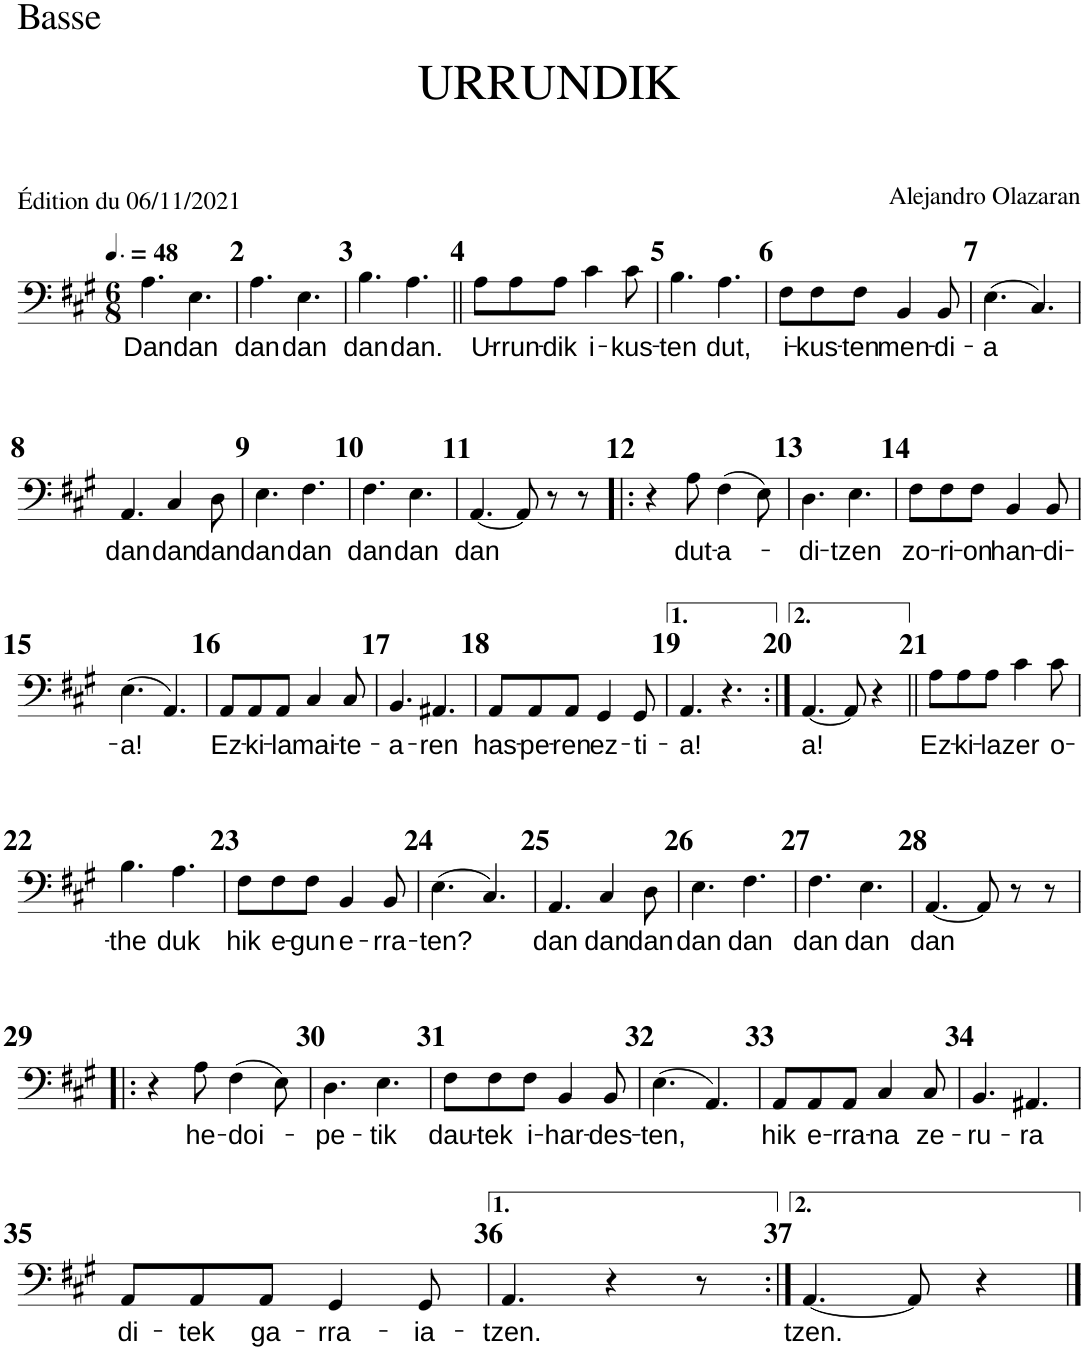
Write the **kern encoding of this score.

**kern	**text
*part1	*part1
*staff1	*staff1
*I"Basse	*
*I'B.	*
*clefF4	*
*k[f#c#g#]	*
*M6/8	*
*MM72	*
=1	=1
!	!LO:LY:b
4.A\	-Dan
!	!LO:LY:b
4.E\	dan
=2	=2
!	!LO:LY:b
4.A\	dan
!	!LO:LY:b
4.E\	dan
=3	=3
!	!LO:LY:b
4.B\	dan
!	!LO:LY:b
4.A\	dan.
=4||	=4||
!	!LO:LY:b
8A\L	U-
!	!LO:LY:b
8A\	-rrun-
!	!LO:LY:b
8A\J	-dik
!	!LO:LY:b
4c#\	i-
!	!LO:LY:b
8c#\	-kus-
=5	=5
!	!LO:LY:b
4.B\	-ten
!	!LO:LY:b
4.A\	dut,
=6	=6
!	!LO:LY:b
8F#\L	i-
!	!LO:LY:b
8F#\	-kus-
!	!LO:LY:b
8F#\J	-ten
!	!LO:LY:b
4BB/	men-
!	!LO:LY:b
8BB/	-di-
=7	=7
!	!LO:LY:b
(4.E\	-a
4.C#/)	.
!!LO:LB:g=z
=8	=8
!	!LO:LY:b
4.AA/	dan
!	!LO:LY:b
4C#/	dan
!	!LO:LY:b
8D\	dan
=9	=9
!	!LO:LY:b
4.E\	dan
!	!LO:LY:b
4.F#\	dan
=10	=10
!	!LO:LY:b
4.F#\	dan
!	!LO:LY:b
4.E\	dan
=11	=11
!	!LO:LY:b
[4.AA/	dan
8AA/]	.
8r	.
8r	.
=12!|:	=12!|:
4r	.
!	!LO:LY:b
8A\	-dut-
!	!LO:LY:b
(4F#\	a-
8E\)	.
=13	=13
!	!LO:LY:b
4.D\	di-
!	!LO:LY:b
4.E\	-tzen
=14	=14
!	!LO:LY:b
8F#\L	zo-
!	!LO:LY:b
8F#\	-ri-
!	!LO:LY:b
8F#\J	-on
!	!LO:LY:b
4BB/	han-
!	!LO:LY:b
8BB/	-di-
!!LO:LB:g=z
=15	=15
!	!LO:LY:b
(4.E\	-a!
4.AA/)	.
=16	=16
!	!LO:LY:b
8AA/L	Ez-
!	!LO:LY:b
8AA/	-ki-
!	!LO:LY:b
8AA/J	-la
!	!LO:LY:b
4C#/	mai-
!	!LO:LY:b
8C#/	-te-
=17	=17
!	!LO:LY:b
4.BB/	-a-
!	!LO:LY:b
4.AA#X/	-ren
=18	=18
!	!LO:LY:b
8AA/L	has-
!	!LO:LY:b
8AA/	-pe-
!	!LO:LY:b
8AA/J	-ren
!	!LO:LY:b
4GG#/	ez-
!	!LO:LY:b
8GG#/	-ti-
=19	=19
!	!LO:LY:b
4.AA/	-a!
4.r	.
=20:|!	=20:|!
!	!LO:LY:b
[4.AA/	-a!
8AA/]	.
4r	.
=21||	=21||
!	!LO:LY:b
8A\L	Ez-
!	!LO:LY:b
8A\	-ki-
!	!LO:LY:b
8A\J	-la
!	!LO:LY:b
4c#\	zer
!	!LO:LY:b
8c#\	o-
!!LO:LB:g=z
=22	=22
!	!LO:LY:b
4.B\	-the
!	!LO:LY:b
4.A\	duk
=23	=23
!	!LO:LY:b
8F#\L	hik
!	!LO:LY:b
8F#\	e-
!	!LO:LY:b
8F#\J	-gun
!	!LO:LY:b
4BB/	e-
!	!LO:LY:b
8BB/	-rra-
=24	=24
!	!LO:LY:b
(4.E\	-ten?
4.C#/)	.
=25	=25
!	!LO:LY:b
4.AA/	dan
!	!LO:LY:b
4C#/	dan
!	!LO:LY:b
8D\	dan
=26	=26
!	!LO:LY:b
4.E\	dan
!	!LO:LY:b
4.F#\	dan
=27	=27
!	!LO:LY:b
4.F#\	dan
!	!LO:LY:b
4.E\	dan
=28	=28
!	!LO:LY:b
[4.AA/	dan
8AA/]	.
8r	.
8r	.
!!LO:LB:g=z
=29!|:	=29!|:
4r	.
!	!LO:LY:b
8A\	-he-
!	!LO:LY:b
(4F#\	-doi-
8E\)	.
=30	=30
!	!LO:LY:b
4.D\	-pe-
!	!LO:LY:b
4.E\	-tik
=31	=31
!	!LO:LY:b
8F#\L	dau-
!	!LO:LY:b
8F#\	-tek
!	!LO:LY:b
8F#\J	i-
!	!LO:LY:b
4BB/	-har-
!	!LO:LY:b
8BB/	-des-
=32	=32
!	!LO:LY:b
(4.E\	-ten,
4.AA/)	.
=33	=33
!	!LO:LY:b
8AA/L	hik
!	!LO:LY:b
8AA/	e-
!	!LO:LY:b
8AA/J	-rra-
!	!LO:LY:b
4C#/	-na
!	!LO:LY:b
8C#/	ze-
=34	=34
!	!LO:LY:b
4.BB/	-ru-
!	!LO:LY:b
4.AA#X/	ra
!!LO:LB:g=z
=35	=35
!	!LO:LY:b
8AA/L	di-
!	!LO:LY:b
8AA/	-tek
!	!LO:LY:b
8AA/J	ga-
!	!LO:LY:b
4GG#/	-rra-
!	!LO:LY:b
8GG#/	-ia-
=36	=36
!	!LO:LY:b
4.AA/	-tzen.
4r	.
8r	.
=37:|!	=37:|!
!	!LO:LY:b
[4.AA/	-tzen.
8AA/]	.
4r	.
==	==
*-	*-
